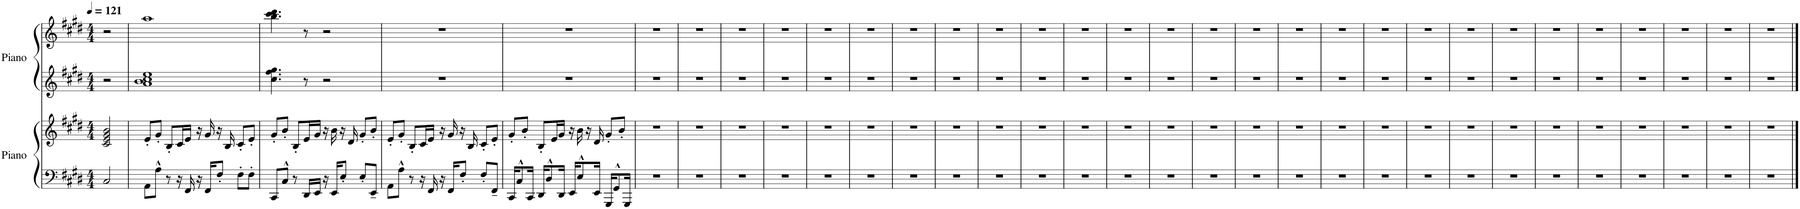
**kern	**kern	**kern	**kern
*part2	*part2	*part1	*part1
*staff4	*staff3	*staff2	*staff1
*I"Piano	*	*I"Piano	*
*I'Pno.	*	*I'Pno.	*
*clefF4	*clefG2	*clefG2	*clefG2
*k[f#c#g#d#]	*k[f#c#g#d#]	*k[f#c#g#d#]	*k[f#c#g#d#]
*M4/4	*M4/4	*M4/4	*M4/4
*MM121	*MM121	*MM121	*MM121
=1	=1	=1	=1
2C#/	2c#/ 2e/ 2g#/ 2b/	2r	2r
=2	=2	=2	=2
8AA\L	8e'/L	1a 1b 1cc# 1ee	1aa
8A^^\J	8g#'/J	.	.
8r	8B'/L	.	.
16r	16c#/L	.	.
16FF#/	16e/JJ	.	.
16r	16r	.	.
16FF#/KL	16g#/	.	.
8F#'/J	16r	.	.
.	16B/	.	.
8F#'\L	8c#'/L	.	.
8F#'\J	8e'/J	.	.
=3	=3	=3	=3
8CC#/L	8g#'/L	4.cc#\ 4.ff#\ 4.gg#\	4.bb\ 4.ccc#\ 4.ddd#\
8C#^^/J	8b'/J	.	.
8r	8B'/L	.	.
16DD#/LL	16e/L	8r	8r
16EE/JJ	16g#/JJ	.	.
16r	16r	2r	2r
16EE/KL	16b\	.	.
8E'/J	16r	.	.
.	16d#/	.	.
8E'/L	8g#'/L	.	.
8EE~/J	8b'/J	.	.
=4	=4	=4	=4
8AA\L	8e'/L	1r	1r
8A^^\J	8g#'/J	.	.
8r	8B'/L	.	.
16r	16c#/L	.	.
16FF#/	16e/JJ	.	.
16r	16r	.	.
16FF#/KL	16g#/	.	.
8F#'/J	16r	.	.
.	16B/	.	.
8F#'/L	8c#'/L	.	.
8FF#~/J	8e'/J	.	.
=5	=5	=5	=5
16CC#/KL	8g#'/L	1r	1r
8C#^^/	.	.	.
.	8b'/J	.	.
16CC#/Jk	.	.	.
16DD#/KL	8B'/L	.	.
8D#^^/	.	.	.
.	16e/L	.	.
16DD#/Jk	16g#/JJ	.	.
16EE/KL	16r	.	.
8E^^/	16b\	.	.
.	16r	.	.
16EE/Jk	16d#/	.	.
16GGG#/KL	8g#'/L	.	.
8GG#^^/	.	.	.
.	8b'/J	.	.
16GGG#/Jk	.	.	.
=6	=6	=6	=6
1r	1r	1r	1r
=7	=7	=7	=7
1r	1r	1r	1r
=8	=8	=8	=8
1r	1r	1r	1r
=9	=9	=9	=9
1r	1r	1r	1r
=10	=10	=10	=10
1r	1r	1r	1r
=11	=11	=11	=11
1r	1r	1r	1r
=12	=12	=12	=12
1r	1r	1r	1r
=13	=13	=13	=13
1r	1r	1r	1r
=14	=14	=14	=14
1r	1r	1r	1r
=15	=15	=15	=15
1r	1r	1r	1r
=16	=16	=16	=16
1r	1r	1r	1r
=17	=17	=17	=17
1r	1r	1r	1r
=18	=18	=18	=18
1r	1r	1r	1r
=19	=19	=19	=19
1r	1r	1r	1r
=20	=20	=20	=20
1r	1r	1r	1r
=21	=21	=21	=21
1r	1r	1r	1r
=22	=22	=22	=22
1r	1r	1r	1r
=23	=23	=23	=23
1r	1r	1r	1r
=24	=24	=24	=24
1r	1r	1r	1r
=25	=25	=25	=25
1r	1r	1r	1r
=26	=26	=26	=26
1r	1r	1r	1r
=27	=27	=27	=27
1r	1r	1r	1r
=28	=28	=28	=28
1r	1r	1r	1r
=29	=29	=29	=29
1r	1r	1r	1r
=30	=30	=30	=30
1r	1r	1r	1r
=31	=31	=31	=31
1r	1r	1r	1r
=32	=32	=32	=32
1r	1r	1r	1r
==	==	==	==
*-	*-	*-	*-
